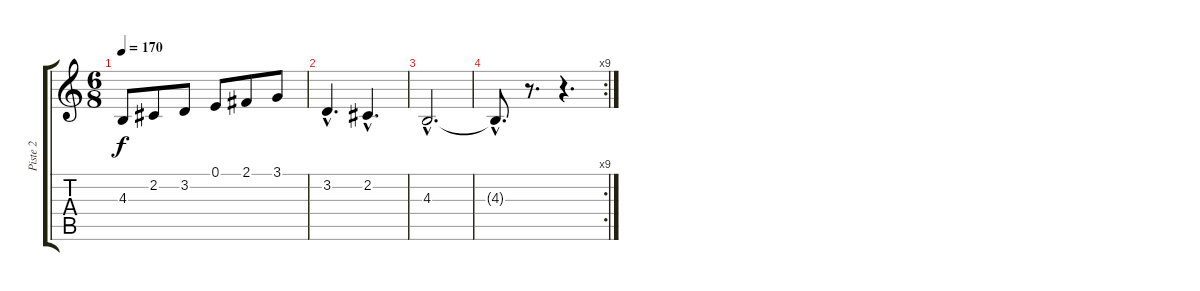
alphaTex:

\track ("Piste 2" "Piste 2") {instrument clarinet}
\staff {score tabs}
\tuning (E4 B3 G3 D3 A2 E2) {hide}
\ts (6 8)
\tempo 170
\clef g2
\ks c
4.3.8{dy f} 2.2.8 3.2.8 0.1.8 2.1.8 3.1.8 |
3.2{hac}.4{d} 2.2{hac}.4{d} |
4.3{hac}.2{d} |
\rc 9
4.3{hac t}.8{d} r.8{d} r.4{d}
